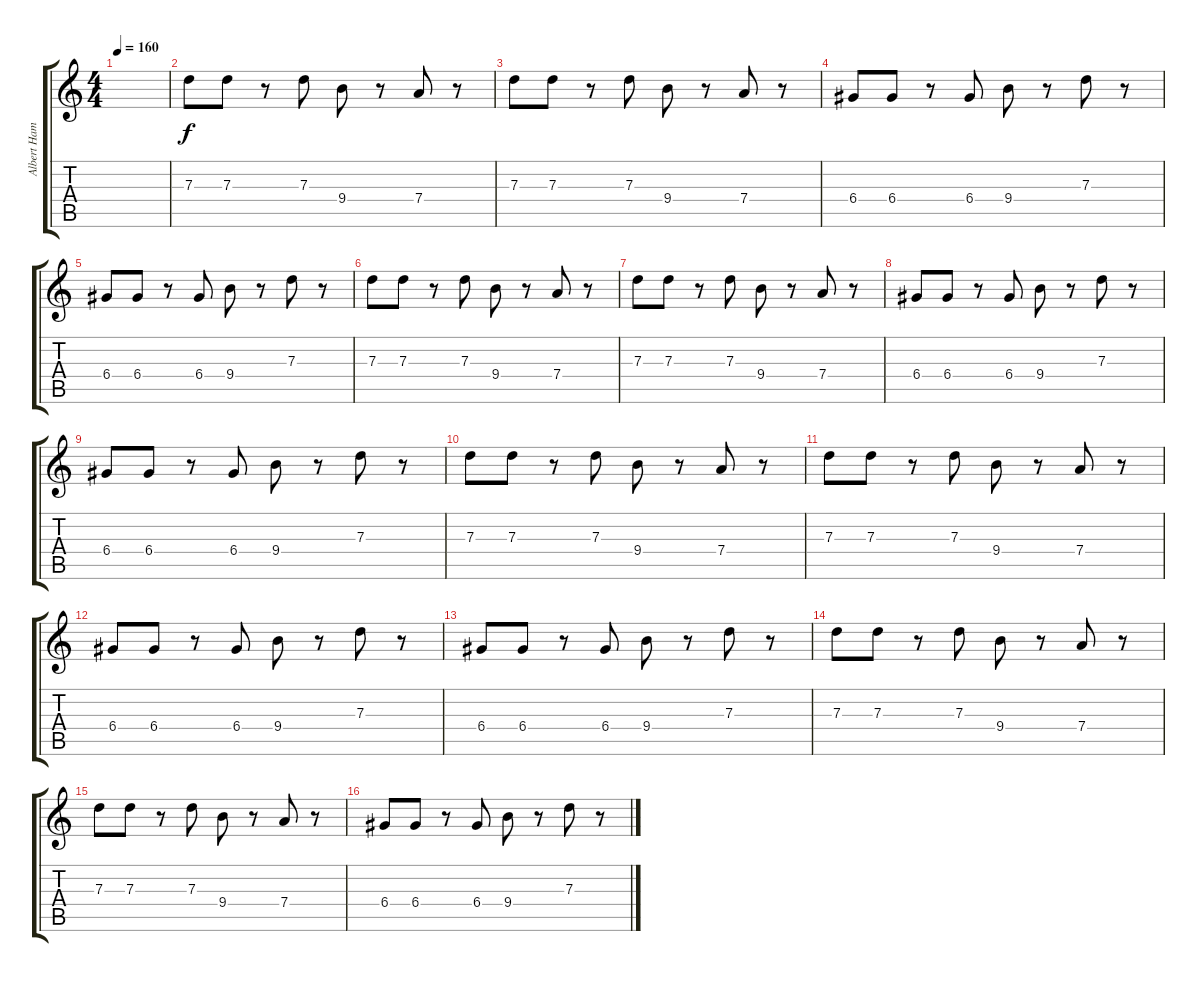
\track ("Albert Hammond Jr" "Albert Ham") {instrument overdrivenguitar}
\staff {score tabs}
\tuning (E4 B3 G3 D3 A2 E2) {hide}
\ts (4 4)
\tempo 160
\clef g2
\ks c
|
7.3.8 7.3.8 r.8 7.3.8 9.4.8 r.8 7.4.8 r.8 |
7.3.8 7.3.8 r.8 7.3.8 9.4.8 r.8 7.4.8 r.8 |
6.4.8 6.4.8 r.8 6.4.8 9.4.8 r.8 7.3.8 r.8 |
6.4.8 6.4.8 r.8 6.4.8 9.4.8 r.8 7.3.8 r.8 |
7.3.8 7.3.8 r.8 7.3.8 9.4.8 r.8 7.4.8 r.8 |
7.3.8 7.3.8 r.8 7.3.8 9.4.8 r.8 7.4.8 r.8 |
6.4.8 6.4.8 r.8 6.4.8 9.4.8 r.8 7.3.8 r.8 |
6.4.8 6.4.8 r.8 6.4.8 9.4.8 r.8 7.3.8 r.8 |
7.3.8 7.3.8 r.8 7.3.8 9.4.8 r.8 7.4.8 r.8 |
7.3.8 7.3.8 r.8 7.3.8 9.4.8 r.8 7.4.8 r.8 |
6.4.8 6.4.8 r.8 6.4.8 9.4.8 r.8 7.3.8 r.8 |
6.4.8 6.4.8 r.8 6.4.8 9.4.8 r.8 7.3.8 r.8 |
7.3.8 7.3.8 r.8 7.3.8 9.4.8 r.8 7.4.8 r.8 |
7.3.8 7.3.8 r.8 7.3.8 9.4.8 r.8 7.4.8 r.8 |
6.4.8 6.4.8 r.8 6.4.8 9.4.8 r.8 7.3.8 r.8
